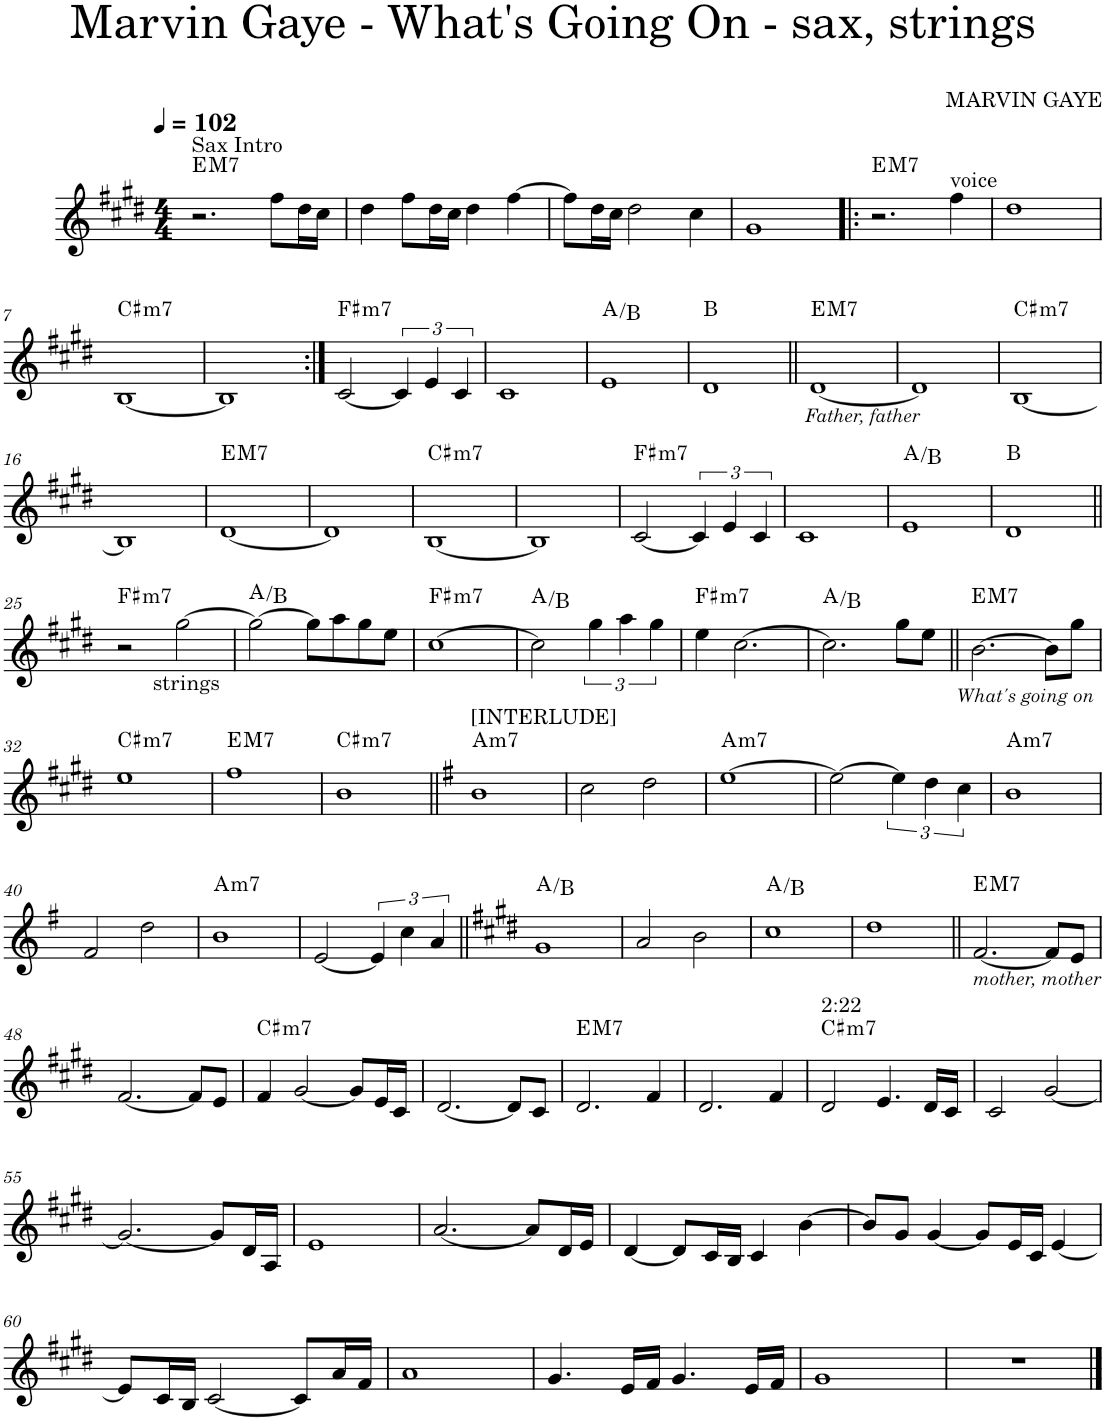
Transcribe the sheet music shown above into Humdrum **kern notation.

**kern	**harte
*part1	*part1
*staff1	*
*I"Piano	*
*I'Pno.	*
*clefG2	*
*k[f#c#g#d#]	*
*M4/4	*
*MM102	*
=1	=1
!LO:TX:a:t=Sax Intro	!LO:H:kt=M7
2.r	E:maj7
8ff#\L	.
16dd#\L	.
16cc#\JJ	.
=2	=2
4dd#\	.
8ff#\L	.
16dd#\L	.
16cc#\JJ	.
4dd#\	.
[4ff#\	.
=3	=3
8ff#\L]	.
16dd#\L	.
16cc#\JJ	.
2dd#\	.
4cc#\	.
=4	=4
1g#	.
=5!|:	=5!|:
!	!LO:H:kt=M7
2.r	E:maj7
!LO:TX:a:t=voice	!
4ff#\	.
=6	=6
1dd#	.
!!LO:LB:g=z
=7	=7
!	!LO:H:kt=m7
[1B	C#:min7
=8	=8
1B]	.
=9:|!	=9:|!
!	!LO:H:kt=m7
[2c#/	F#:min7
6c#/]	.
6e/	.
6c#/	.
=10	=10
1c#	.
=11	=11
1e	A:maj/2
=12	=12
1d#	B:maj
=13||	=13||
!LO:TX:b:i:t=Father, father	!LO:H:kt=M7
[1d#	E:maj7
=14	=14
1d#]	.
=15	=15
!	!LO:H:kt=m7
[1B	C#:min7
!!LO:LB:g=z
=16	=16
1B]	.
=17	=17
!	!LO:H:kt=M7
[1d#	E:maj7
=18	=18
1d#]	.
=19	=19
!	!LO:H:kt=m7
[1B	C#:min7
=20	=20
1B]	.
=21	=21
!	!LO:H:kt=m7
[2c#/	F#:min7
6c#/]	.
6e/	.
6c#/	.
=22	=22
1c#	.
=23	=23
1e	A:maj/2
=24	=24
1d#	B:maj
!!LO:LB:g=z
=25||	=25||
!	!LO:H:kt=m7
2r	F#:min7
!LO:TX:b:t=strings	!
[2gg#\	.
=26	=26
2gg#\_	A:maj/2
8gg#\L]	.
8aa\	.
8gg#\	.
8ee\J	.
=27	=27
!	!LO:H:kt=m7
[1cc#	F#:min7
=28	=28
2cc#\]	A:maj/2
6gg#\	.
6aa\	.
6gg#\	.
=29	=29
!	!LO:H:kt=m7
4ee\	F#:min7
[2.cc#\	.
=30	=30
2.cc#\]	A:maj/2
8gg#\L	.
8ee\J	.
=31||	=31||
!LO:TX:b:i:t=What's going on	!LO:H:kt=M7
[2.b\	E:maj7
8b\L]	.
8gg#\J	.
!!LO:LB:g=z
=32	=32
!	!LO:H:kt=m7
1ee	C#:min7
=33	=33
!	!LO:H:kt=M7
1ff#	E:maj7
=34	=34
!	!LO:H:kt=m7
1b	C#:min7
=35||	=35||
*k[f#]	*
!LO:TX:a:t=[INTERLUDE]	!LO:H:kt=m7
1b	A:min7
=36	=36
2cc\	.
2dd\	.
=37	=37
!	!LO:H:kt=m7
[1ee	A:min7
=38	=38
2ee\_	.
6ee\]	.
6dd\	.
6cc\	.
=39	=39
!	!LO:H:kt=m7
1b	A:min7
!!LO:LB:g=z
=40	=40
2f#/	.
2dd\	.
=41	=41
!	!LO:H:kt=m7
1b	A:min7
=42	=42
[2e/	.
6e/]	.
6cc\	.
6a/	.
=43||	=43||
*k[f#c#g#d#]	*
1g#	A:maj/2
=44	=44
2a/	.
2b\	.
=45	=45
1cc#	A:maj/2
=46	=46
1dd#	.
=47||	=47||
!LO:TX:b:i:t=mother, mother	!LO:H:kt=M7
[2.f#/	E:maj7
8f#/L]	.
8e/J	.
!!LO:LB:g=z
=48	=48
[2.f#/	.
8f#/L]	.
8e/J	.
=49	=49
!	!LO:H:kt=m7
4f#/	C#:min7
[2g#/	.
8g#/L]	.
16e/L	.
16c#/JJ	.
=50	=50
[2.d#/	.
8d#/L]	.
8c#/J	.
=51	=51
!	!LO:H:kt=M7
2.d#/	E:maj7
4f#/	.
=52	=52
2.d#/	.
4f#/	.
=53	=53
!LO:TX:a:t=2&colon;22	!LO:H:kt=m7
2d#/	C#:min7
4.e/	.
16d#/LL	.
16c#/JJ	.
=54	=54
2c#/	.
[2g#/	.
!!LO:LB:g=z
=55	=55
2.g#/_	.
8g#/L]	.
16d#/L	.
16A/JJ	.
=56	=56
1e	.
=57	=57
[2.a/	.
8a/L]	.
16d#/L	.
16e/JJ	.
=58	=58
[4d#/	.
8d#/L]	.
16c#/L	.
16B/JJ	.
4c#/	.
[4b\	.
=59	=59
8b/L]	.
8g#/J	.
[4g#/	.
8g#/L]	.
16e/L	.
16c#/JJ	.
[4e/	.
!!LO:LB:g=z
=60	=60
8e/L]	.
16c#/L	.
16B/JJ	.
[2c#/	.
8c#/L]	.
16a/L	.
16f#/JJ	.
=61	=61
1a	.
=62	=62
4.g#/	.
16e/LL	.
16f#/JJ	.
4.g#/	.
16e/LL	.
16f#/JJ	.
=63	=63
1g#	.
=64	=64
1r	.
==	==
*-	*-
